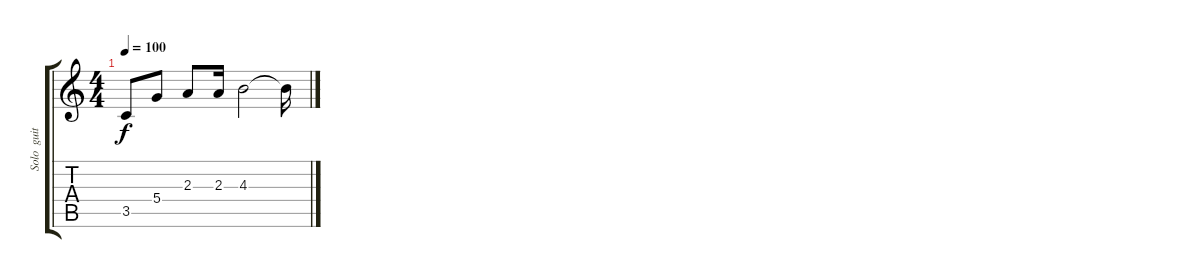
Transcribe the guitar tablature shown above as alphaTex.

\track ("Solo  guitar" "Solo  guit") {instrument overdrivenguitar}
\staff {score tabs}
\tuning (E4 B3 G3 D3 A2 E2) {hide}
\ts (4 4)
\tempo 100
\clef g2
\ks c
3.5.8{dy f} 5.4.8 2.3.8 2.3.16 4.3.2 4.3{t}.16
